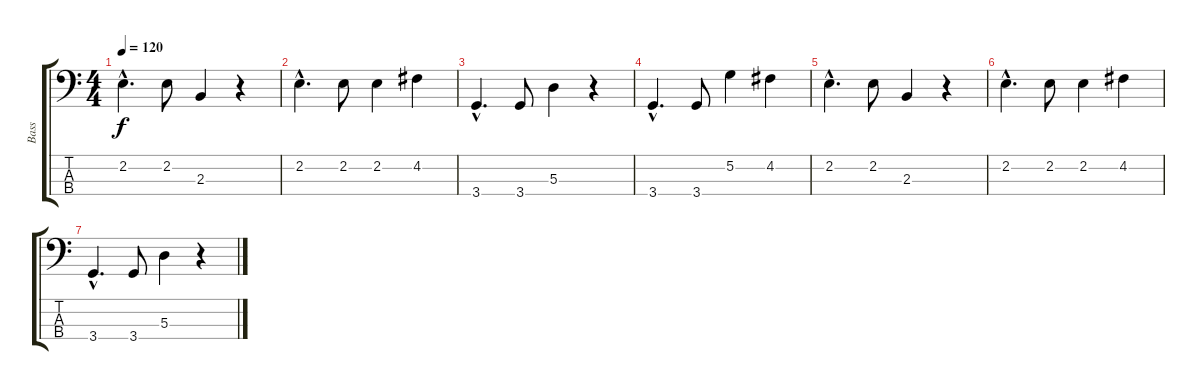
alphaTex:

\track ("Bass" "Bass") {instrument electricbasspick}
\staff {score tabs}
\tuning (G2 D2 A1 E1) {hide}
\ts (4 4)
\tempo 120
\clef f4
\ks c
2.2{hac}.4{d dy f} 2.2.8 2.3.4 r.4 |
2.2{hac}.4{d volume 11} 2.2.8 2.2.4 4.2.4 |
3.4{hac}.4{d} 3.4.8 5.3.4 r.4 |
3.4{hac}.4{d volume 8} 3.4.8 5.2.4 4.2.4 |
2.2{hac}.4{d} 2.2.8 2.3.4 r.4 |
2.2{hac}.4{d volume 5} 2.2.8 2.2.4 4.2.4 |
3.4{hac}.4{d volume 2} 3.4.8 5.3.4 r.4
